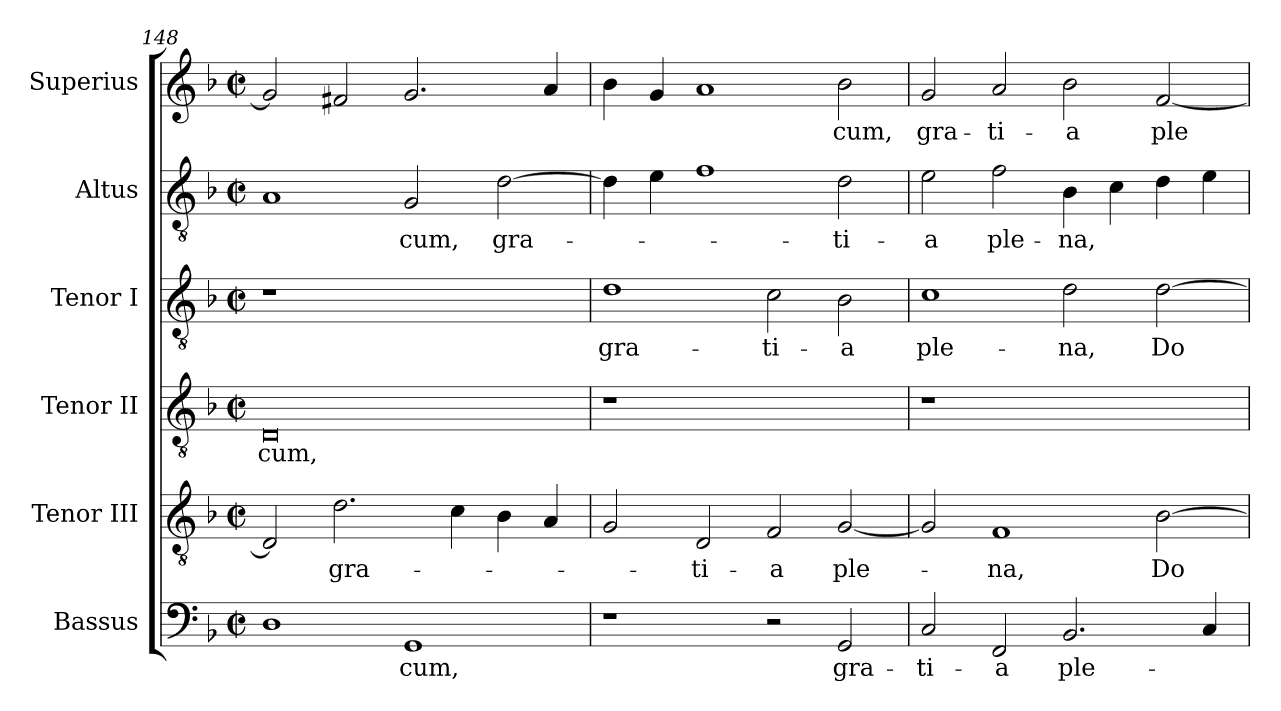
**kern	**text	**kern	**text	**kern	**text	**kern	**text	**kern	**text	**kern	**text
*part6	*part6	*part5	*part5	*part4	*part4	*part3	*part3	*part2	*part2	*part1	*part1
*staff6	*staff6	*staff5	*staff5	*staff4	*staff4	*staff3	*staff3	*staff2	*staff2	*staff1	*staff1
*I"Bassus	*	*I"Tenor III	*	*I"Tenor II	*	*I"Tenor I	*	*I"Altus	*	*I"Superius	*
*I'B.	*	*I'T.	*	*I'T.	*	*I'T.	*	*	*	*I'S.	*
*clefF4	*	*clefGv2	*	*clefGv2	*	*clefGv2	*	*clefGv2	*	*clefG2	*
*	*	*ITrd7c12	*	*ITrd7c12	*	*ITrd7c12	*	*ITrd7c12	*	*	*
*k[b-]	*	*k[b-]	*	*k[b-]	*	*k[b-]	*	*k[b-]	*	*k[b-]	*
*F:	*	*F:	*	*F:	*	*F:	*	*F:	*	*F:	*
*M2/2	*	*M2/2	*	*M2/2	*	*M2/2	*	*M2/2	*	*M2/2	*
*met(c|)	*	*met(c|)	*	*met(c|)	*	*met(c|)	*	*met(c|)	*	*met(c|)	*
=148	=148	=148	=148	=148	=148	=148	=148	=148	=148	=148	=148
!	!	!	!	!	!LO:LY:b:color=#000000	!LO:N:vis=1	!	!	!	!	!
1Di	.	2DDi/]	.	0DDi	-cum,	1r	.	1AAi	.	2gi/]	.
!	!	!	!LO:LY:b:color=#000000	!	!	!	!	!	!	!	!
.	.	2.Di\	gra-	.	.	.	.	.	.	2f#Xi/	.
!	!LO:LY:b:color=#000000	!	!	!	!	!	!	!	!	!	!
!	!	!	!	!	!	!	!	!	!LO:LY:b:color=#000000	!	!
1GGi	-cum,	.	.	.	.	1ryy	.	2GGi/	-cum,	2.gi/	.
.	.	4Ci\	.	.	.	.	.	.	.	.	.
!	!	!	!	!	!	!	!	!	!LO:LY:b:color=#000000	!	!
.	.	4BB-i\	.	.	.	.	.	[>2Di\	gra-	.	.
.	.	4AAi/	.	.	.	.	.	.	.	4ai/	.
!!LO:LB:g=z
=149	=149	=149	=149	=149	=149	=149	=149	=149	=149	=149	=149
!	!	!	!	!LO:N:vis=1	!	!	!	!	!	!	!
!	!	!	!	!	!	!	!LO:LY:b:color=#000000	!	!	!	!
1r	.	2GGi/	.	1r	.	1Di	gra-	4Di\]	.	4b-i\	.
.	.	.	.	.	.	.	.	4Ei\	.	4gi/	.
!	!	!	!LO:LY:b:color=#000000	!	!	!	!	!	!	!	!
.	.	2DDi/	-ti-	.	.	.	.	1Fi	.	1ai	.
!	!	!	!LO:LY:b:color=#000000	!	!	!	!	!	!	!	!
!	!	!	!	!	!	!	!LO:LY:b:color=#000000	!	!	!	!
2r	.	2FFi/	-a	1ryy	.	2Ci\	-ti-	.	.	.	.
!	!LO:LY:b:color=#000000	!	!	!	!	!	!	!	!	!	!
!	!	!	!LO:LY:b:color=#000000	!	!	!	!	!	!	!	!
!	!	!	!	!	!	!	!LO:LY:b:color=#000000	!	!	!	!
!	!	!	!	!	!	!	!	!	!LO:LY:b:color=#000000	!	!
!	!	!	!	!	!	!	!	!	!	!	!LO:LY:b:color=#000000
2GGi/	gra-	[<2GGi/	ple-	.	.	2BB-i\	-a	2Di\	-ti-	2b-i\	-cum,
=150	=150	=150	=150	=150	=150	=150	=150	=150	=150	=150	=150
!	!LO:LY:b:color=#000000	!	!	!LO:N:vis=1	!	!	!	!	!	!	!
!	!	!	!	!	!	!	!LO:LY:b:color=#000000	!	!	!	!
!	!	!	!	!	!	!	!	!	!LO:LY:b:color=#000000	!	!
!	!	!	!	!	!	!	!	!	!	!	!LO:LY:b:color=#000000
2Ci/	-ti-	2GGi/]	.	1r	.	1Ci	ple-	2Ei\	-a	2gi/	gra-
!	!LO:LY:b:color=#000000	!	!	!	!	!	!	!	!	!	!
!	!	!	!LO:LY:b:color=#000000	!	!	!	!	!	!	!	!
!	!	!	!	!	!	!	!	!	!LO:LY:b:color=#000000	!	!
!	!	!	!	!	!	!	!	!	!	!	!LO:LY:b:color=#000000
2FFi/	-a	1FFi	-na,	.	.	.	.	2Fi\	ple-	2ai/	-ti-
!	!LO:LY:b:color=#000000	!	!	!	!	!	!	!	!	!	!
!	!	!	!	!	!	!	!LO:LY:b:color=#000000	!	!	!	!
!	!	!	!	!	!	!	!	!	!LO:LY:b:color=#000000	!	!
!	!	!	!	!	!	!	!	!	!	!	!LO:LY:b:color=#000000
2.BB-i/	ple-	.	.	1ryy	.	2Di\	-na,	4BB-i\	-na,	2b-i\	-a
.	.	.	.	.	.	.	.	4Ci\	.	.	.
!	!	!	!LO:LY:b:color=#000000	!	!	!	!	!	!	!	!
!	!	!	!	!	!	!	!LO:LY:b:color=#000000	!	!	!	!
!	!	!	!	!	!	!	!	!	!	!	!LO:LY:b:color=#000000
.	.	[>2BB-i\	Do-	.	.	[>2Di\	Do-	4Di\	.	[<2fi/	ple-
4Ci/	.	.	.	.	.	.	.	4Ei\	.	.	.
=	=	=	=	=	=	=	=	=	=	=	=
*-	*-	*-	*-	*-	*-	*-	*-	*-	*-	*-	*-
